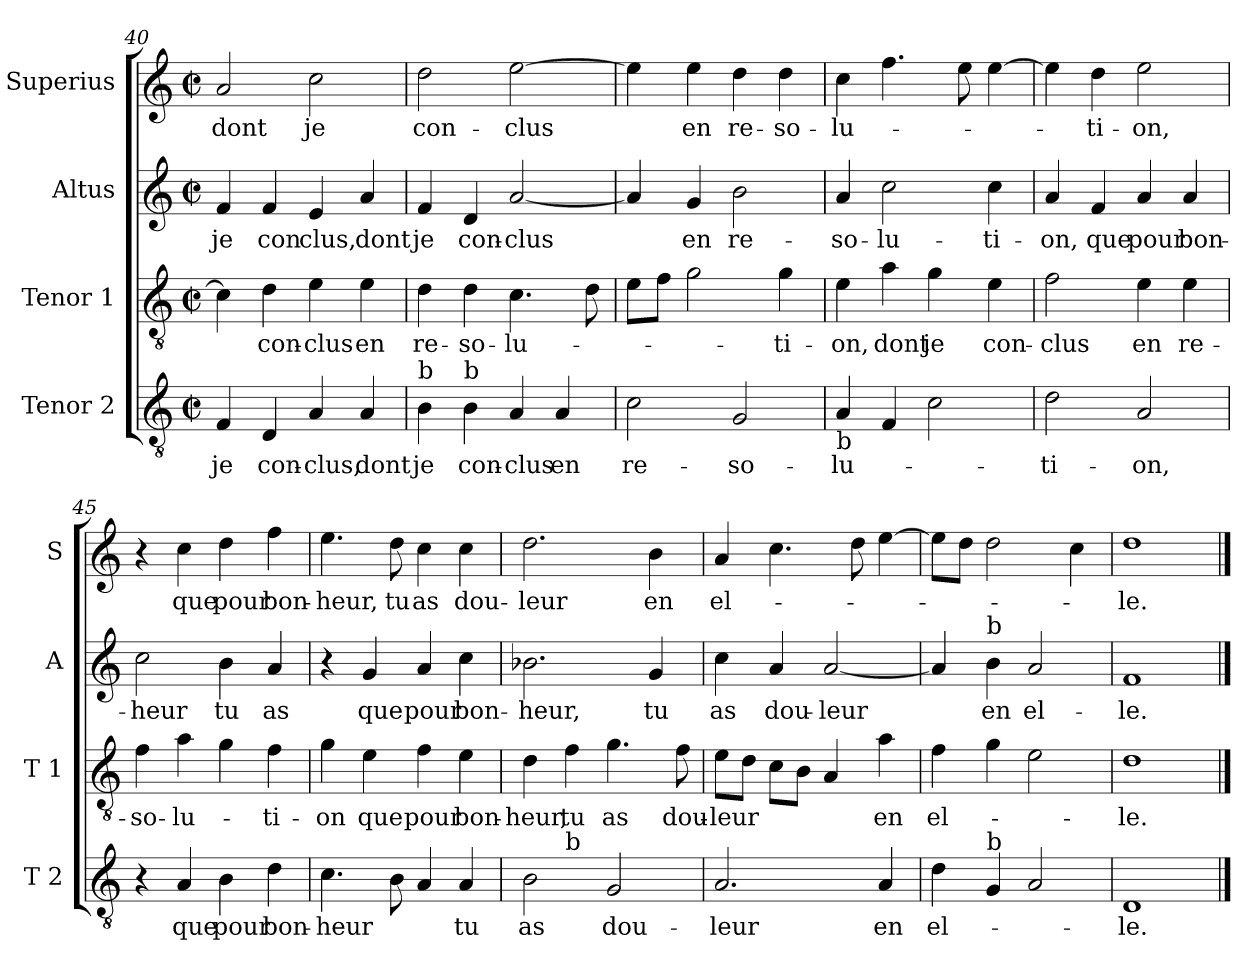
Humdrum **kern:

**kern	**text	**kern	**text	**kern	**text	**kern	**text
*part4	*part4	*part3	*part3	*part2	*part2	*part1	*part1
*staff4	*staff4	*staff3	*staff3	*staff2	*staff2	*staff1	*staff1
*I"Tenor 2	*	*I"Tenor 1	*	*I"Altus	*	*I"Superius	*
*I'T 2	*	*I'T 1	*	*I'A	*	*I'S	*
*clefGv2	*	*clefGv2	*	*clefG2	*	*clefG2	*
*k[]	*	*k[]	*	*k[]	*	*k[]	*
*C:	*	*C:	*	*C:	*	*C:	*
*M2/2	*	*M2/2	*	*M2/2	*	*M2/2	*
*met(c|)	*	*met(c|)	*	*met(c|)	*	*met(c|)	*
=40	=40	=40	=40	=40	=40	=40	=40
4F/	je	4c\]	.	4f/	je	2a/	dont
4D/	con-	4d\	con-	4f/	con	.	.
4A/	-clus,	4e\	-clus	4e/	clus,	2cc\	je
4A/	dont	4e\	en	4a/	dont	.	.
!!LO:LB:g=z
=41	=41	=41	=41	=41	=41	=41	=41
!LO:TX:a:t=b	!	!	!	!	!	!	!
4B\	je	4d\	re-	4f/	je	2dd\	con-
!LO:TX:a:t=b	!	!	!	!	!	!	!
4B\	con-	4d\	-so-	4d/	con-	.	.
4A/	-clus	4.c\	-lu-	[2a/	-clus	[2ee\	-clus
4A/	en	.	.	.	.	.	.
.	.	8d\	.	.	.	.	.
=42	=42	=42	=42	=42	=42	=42	=42
2c\	re-	8e\L	.	4a/]	.	4ee\]	.
.	.	8f\J	.	.	.	.	.
.	.	2g\	.	4g/	en	4ee\	en
2G/	-so-	.	.	2b\	re-	4dd\	re-
.	.	4g\	-ti-	.	.	4dd\	-so-
=43	=43	=43	=43	=43	=43	=43	=43
!LO:TX:b:t=b	!	!	!	!	!	!	!
4A/	-lu-	4e\	-on,	4a/	-so-	4cc\	-lu-
4F/	.	4a\	dont	2cc\	-lu-	4.ff\	.
2c\	.	4g\	je	.	.	.	.
.	.	.	.	.	.	8ee\	.
.	.	4e\	con-	4cc\	-ti-	[4ee\	.
=44	=44	=44	=44	=44	=44	=44	=44
2d\	-ti-	2f\	-clus	4a/	-on,	4ee\]	.
.	.	.	.	4f/	que	4dd\	-ti-
2A/	-on,	4e\	en	4a/	pour	2ee\	-on,
.	.	4e\	re-	4a/	bon-	.	.
=45	=45	=45	=45	=45	=45	=45	=45
4r	.	4f\	-so-	2cc\	-heur	4r	.
4A/	que	4a\	-lu-	.	.	4cc\	que
4B\	pour	4g\	.	4b\	tu	4dd\	pour
4d\	bon-	4f\	-ti-	4a/	as	4ff\	bon-
!!LO:LB:g=z
=46	=46	=46	=46	=46	=46	=46	=46
4.c\	-heur	4g\	-on	4r	.	4.ee\	-heur,
.	.	4e\	que	4g/	que	.	.
8B\	.	.	.	.	.	8dd\	tu
4A/	.	4f\	pour	4a/	pour	4cc\	as
4A/	tu	4e\	bon-	4cc\	bon-	4cc\	dou-
=47	=47	=47	=47	=47	=47	=47	=47
*^	*	*	*	*	*	*	*
2B\	4ryy	as	4d\	-heur,	2.b-X\	-heur,	2.dd\	-leur
!	!LO:TX:a:t=b	!	!	!	!	!	!	!
.	2.ryy	.	4f\	tu	.	.	.	.
2G/	.	dou-	4.g\	as	.	.	.	.
.	.	.	.	.	4g/	tu	4b\	en
.	.	.	8f\	dou-	.	.	.	.
*v	*v	*	*	*	*	*	*	*
=48	=48	=48	=48	=48	=48	=48	=48
2.A/	-leur	8e\L	-leur	4cc\	as	4a/	el-
.	.	8d\J	.	.	.	.	.
.	.	8c\L	.	4a/	dou-	4.cc\	.
.	.	8B\J	.	.	.	.	.
.	.	4A/	.	[2a/	-leur	.	.
.	.	.	.	.	.	8dd\	.
4A/	en	4a\	en	.	.	[4ee\	.
=49	=49	=49	=49	=49	=49	=49	=49
4d\	el-	4f\	el-	4a/]	.	8ee\L]	.
.	.	.	.	.	.	8dd\J	.
!	!	!	!	!LO:TX:a:t=b	!	!	!
!LO:TX:a:t=b	!	!	!	!	!	!	!
4G/	.	4g\	.	4b\	en	2dd\	.
2A/	.	2e\	.	2a/	el-	.	.
.	.	.	.	.	.	4cc\	.
=50	=50	=50	=50	=50	=50	=50	=50
1D	-le.	1d	-le.	1f	-le.	1dd	-le.
==	==	==	==	==	==	==	==
*-	*-	*-	*-	*-	*-	*-	*-
